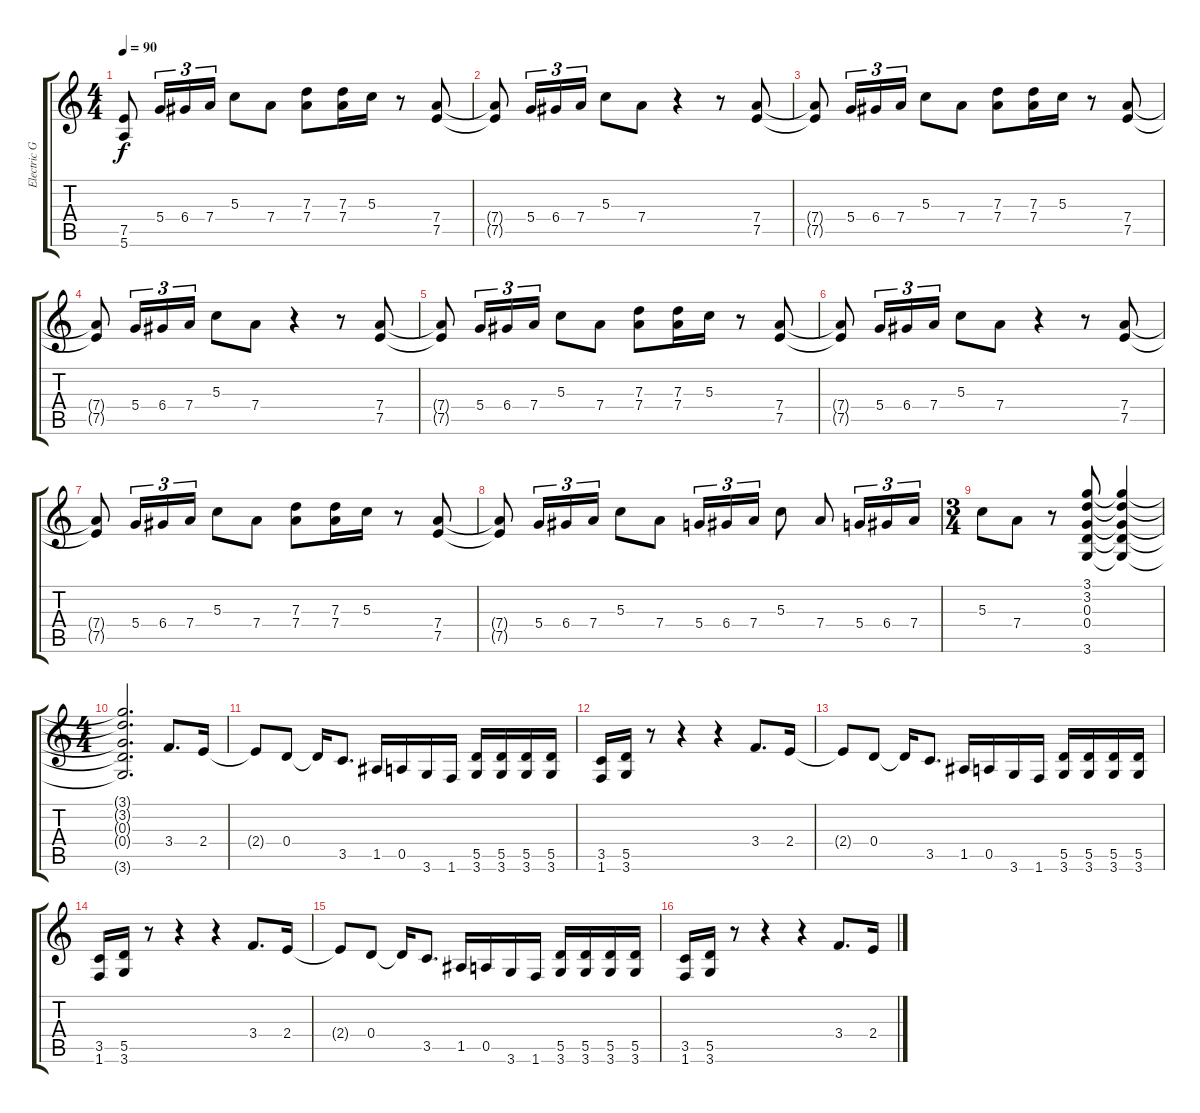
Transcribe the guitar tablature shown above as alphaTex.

\track ("Electric Guitar III" "Electric G") {instrument distortionguitar}
\staff {score tabs}
\tuning (E4 B3 G3 D3 A2 E2) {hide}
\ts (4 4)
\tempo 90
\clef g2
\ks c
(7.5 5.6).8{dy f} 5.4.16{tu (3 2)} 6.4.16{tu (3 2)} 7.4.16{tu (3 2)} 5.3.8 7.4.8 (7.3 7.4).8 (7.3 7.4).16 5.3.16 r.8 (7.4 7.5).8 |
(7.4{t} 7.5{t}).8 5.4.16{tu (3 2)} 6.4.16{tu (3 2)} 7.4.16{tu (3 2)} 5.3.8 7.4.8 r.4 r.8 (7.4 7.5).8 |
(7.4{t} 7.5{t}).8 5.4.16{tu (3 2)} 6.4.16{tu (3 2)} 7.4.16{tu (3 2)} 5.3.8 7.4.8 (7.3 7.4).8 (7.3 7.4).16 5.3.16 r.8 (7.4 7.5).8 |
(7.4{t} 7.5{t}).8 5.4.16{tu (3 2)} 6.4.16{tu (3 2)} 7.4.16{tu (3 2)} 5.3.8 7.4.8 r.4 r.8 (7.4 7.5).8 |
(7.4{t} 7.5{t}).8 5.4.16{tu (3 2)} 6.4.16{tu (3 2)} 7.4.16{tu (3 2)} 5.3.8 7.4.8 (7.3 7.4).8 (7.3 7.4).16 5.3.16 r.8 (7.4 7.5).8 |
(7.4{t} 7.5{t}).8 5.4.16{tu (3 2)} 6.4.16{tu (3 2)} 7.4.16{tu (3 2)} 5.3.8 7.4.8 r.4 r.8 (7.4 7.5).8 |
(7.4{t} 7.5{t}).8 5.4.16{tu (3 2)} 6.4.16{tu (3 2)} 7.4.16{tu (3 2)} 5.3.8 7.4.8 (7.3 7.4).8 (7.3 7.4).16 5.3.16 r.8 (7.4 7.5).8 |
(7.4{t} 7.5{t}).8 5.4.16{tu (3 2)} 6.4.16{tu (3 2)} 7.4.16{tu (3 2)} 5.3.8 7.4.8 5.4.16{tu (3 2)} 6.4.16{tu (3 2)} 7.4.16{tu (3 2)} 5.3.8 7.4.8 5.4.16{tu (3 2)} 6.4.16{tu (3 2)} 7.4.16{tu (3 2)} |
\ts (3 4)
5.3.8 7.4.8 r.8 (3.1 3.2 0.3 0.4 3.6).8 (3.1{t} 3.2{t} 0.3{t} 0.4{t} 3.6{t}).4 |
\ts (4 4)
(3.1{t} 3.2{t} 0.3{t} 0.4{t} 3.6{t}).2{d} 3.4.8{d} 2.4.16 |
2.4{t}.8 0.4.8 0.4{t}.16 3.5.8{d} 1.5.16 0.5.16 3.6.16 1.6.16 (5.5 3.6).16 (5.5 3.6).16 (5.5 3.6).16 (5.5 3.6).16 |
(3.5 1.6).16 (5.5 3.6).16 r.8 r.4 r.4 3.4.8{d} 2.4.16 |
2.4{t}.8 0.4.8 0.4{t}.16 3.5.8{d} 1.5.16 0.5.16 3.6.16 1.6.16 (5.5 3.6).16 (5.5 3.6).16 (5.5 3.6).16 (5.5 3.6).16 |
(3.5 1.6).16 (5.5 3.6).16 r.8 r.4 r.4 3.4.8{d} 2.4.16 |
2.4{t}.8 0.4.8 0.4{t}.16 3.5.8{d} 1.5.16 0.5.16 3.6.16 1.6.16 (5.5 3.6).16 (5.5 3.6).16 (5.5 3.6).16 (5.5 3.6).16 |
(3.5 1.6).16 (5.5 3.6).16 r.8 r.4 r.4 3.4.8{d} 2.4.16
